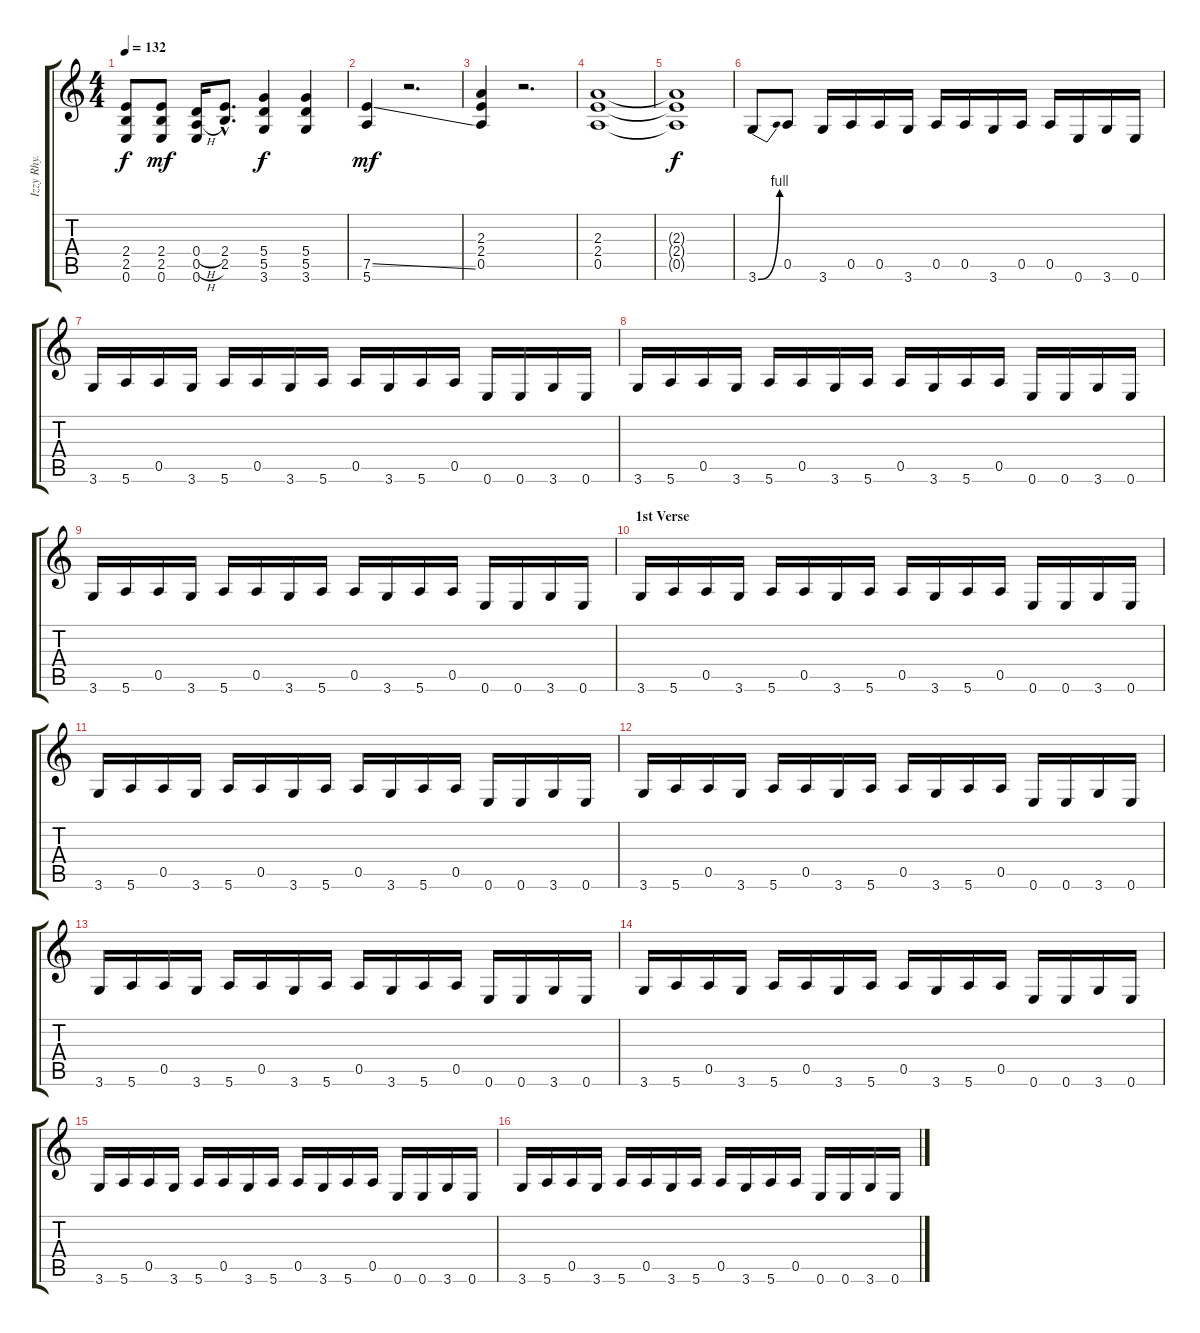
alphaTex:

\track ("Izzy Rhy." "Izzy Rhy.") {instrument overdrivenguitar}
\staff {score tabs}
\tuning (E4 B3 G3 D3 A2 E2) {hide}
\ts (4 4)
\tempo 132
\clef g2
\ks c
(2.4{t} 2.5{t} 0.6{t}).8{dy f} (2.4 2.5 0.6).8{dy mf} (0.4{h} 0.5{h} 0.6).16 (2.4{hac} 2.5{hac}).8{d} (5.4 5.5 3.6).4{dy f} (5.4 5.5 3.6).4 |
(7.5{ss} 5.6).4{dy mf} r.2{d} |
(2.3 2.4 0.5).4 r.2{d} |
(2.3 2.4 0.5).1 |
(2.3{t} 2.4{t} 0.5{t}).1{dy f} |
3.6{be (bend 0 0 60 4)}.8 0.5.8 3.6.16 0.5.16 0.5.16 3.6.16 0.5.16 0.5.16 3.6.16 0.5.16 0.5.16 0.6.16 3.6.16 0.6.16 |
3.6.16 5.6.16 0.5.16 3.6.16 5.6.16 0.5.16 3.6.16 5.6.16 0.5.16 3.6.16 5.6.16 0.5.16 0.6.16 0.6.16 3.6.16 0.6.16 |
3.6.16 5.6.16 0.5.16 3.6.16 5.6.16 0.5.16 3.6.16 5.6.16 0.5.16 3.6.16 5.6.16 0.5.16 0.6.16 0.6.16 3.6.16 0.6.16 |
3.6.16 5.6.16 0.5.16 3.6.16 5.6.16 0.5.16 3.6.16 5.6.16 0.5.16 3.6.16 5.6.16 0.5.16 0.6.16 0.6.16 3.6.16 0.6.16 |
\section ("" "1st Verse")
3.6.16{volume 10} 5.6.16 0.5.16 3.6.16 5.6.16 0.5.16 3.6.16 5.6.16 0.5.16 3.6.16 5.6.16 0.5.16 0.6.16 0.6.16 3.6.16 0.6.16 |
3.6.16 5.6.16 0.5.16 3.6.16 5.6.16 0.5.16 3.6.16 5.6.16 0.5.16 3.6.16 5.6.16 0.5.16 0.6.16 0.6.16 3.6.16 0.6.16 |
3.6.16 5.6.16 0.5.16 3.6.16 5.6.16 0.5.16 3.6.16 5.6.16 0.5.16 3.6.16 5.6.16 0.5.16 0.6.16 0.6.16 3.6.16 0.6.16 |
3.6.16 5.6.16 0.5.16 3.6.16 5.6.16 0.5.16 3.6.16 5.6.16 0.5.16 3.6.16 5.6.16 0.5.16 0.6.16 0.6.16 3.6.16 0.6.16 |
3.6.16 5.6.16 0.5.16 3.6.16 5.6.16 0.5.16 3.6.16 5.6.16 0.5.16 3.6.16 5.6.16 0.5.16 0.6.16 0.6.16 3.6.16 0.6.16 |
3.6.16 5.6.16 0.5.16 3.6.16 5.6.16 0.5.16 3.6.16 5.6.16 0.5.16 3.6.16 5.6.16 0.5.16 0.6.16 0.6.16 3.6.16 0.6.16 |
3.6.16 5.6.16 0.5.16 3.6.16 5.6.16 0.5.16 3.6.16 5.6.16 0.5.16 3.6.16 5.6.16 0.5.16 0.6.16 0.6.16 3.6.16 0.6.16
